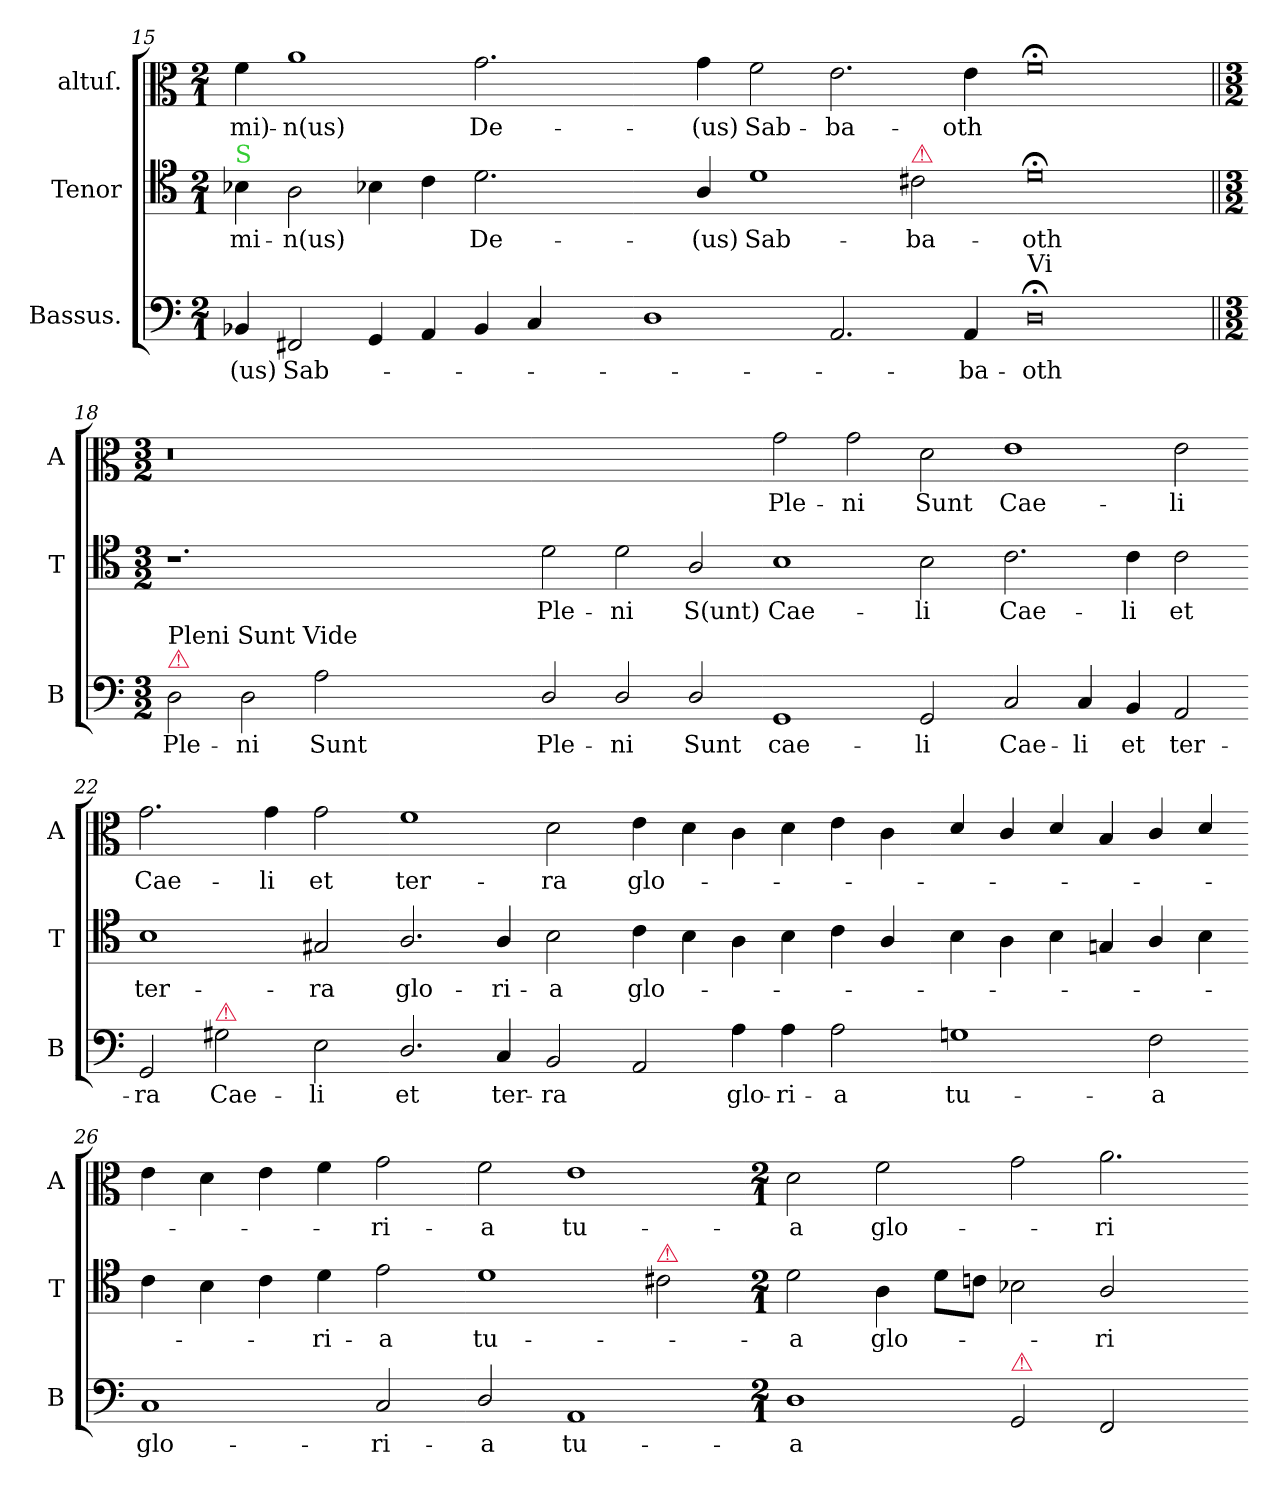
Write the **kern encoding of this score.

**kern	**text	**kern	**text	**kern	**text
*part3	*part3	*part2	*part2	*part1	*part1
*staff3	*staff3	*staff2	*staff2	*staff1	*staff1
*I"Bassus.	*	*I"Tenor	*	*I"altuſ.	*
*I'B	*	*I'T	*	*I'A	*
*clefF4	*	*clefC4	*	*clefC3	*
*k[]	*	*k[]	*	*k[]	*
*M2/1	*	*M2/1	*	*M2/1	*
=15	=15	=15	=15	=15	=15
!	!	!LO:TX:a:color=limegreen:t=S	!	!	!
!	!	!	!	!	!LO:LY:i
4BB-/	-(us)	4B-\	-mi-	4f\	-mi)-
!	!	!	!	!	!LO:LY:i
2FF#X/	Sab-	2A\	-n(us)	1a	-n(us)
4GG/	.	4B-X\	.	.	.
4AA/	.	4c\	.	.	.
!	!	!	!	!	!LO:LY:i
4BB-/	.	2.d\	De-	2.g\	De-
4C/	.	.	.	.	.
4ryy	.	.	.	.	.
=16-	=16-	=16-	=16-	=16-	=16-
1D	.	4ryy	.	4ryy	.
!	!	!	!	!	!LO:LY:i
.	.	4A/	-(us)	4g\	-(us)
.	.	1d	Sab-	2f\	Sab-
2.AA/	.	.	.	2.e\	-ba-
!	!	!LO:TX:a:color=crimson:t=⚠	!	!	!
.	.	2c#X\	-ba-	.	.
4AA/	-ba-	.	.	4e\	-oth
=17-	=17-	=17-	=17-	=17-	=17-
!LO:TX:a:t=Vi	!	!	!	!	!
0D;<;	-oth	0d;<;	-oth	0f;<;	.
=18||	=18||	=18||	=18||	=18||	=18||
*M3/2	*	*M3/2	*	*M3/2	*
!LO:TX:a:color=crimson:t=⚠	!	!	!	!	!
!LO:TX:a:t=Pleni Sunt Vide	!	!	!	!	!
2D\	Ple-	1.r	.	0.r	.
2D\	-ni	.	.	.	.
2A\	Sunt	.	.	.	.
1.ryy	.	1.ryy	.	.	.
=19-	=19-	=19-	=19-	=19-	=19-
!	!LO:LY:i	!	!	!	!
2D/	Ple-	2d\	Ple-	1.ryy	.
!	!LO:LY:i	!	!	!	!
2D/	-ni	2d\	-ni	.	.
!	!LO:LY:i	!	!	!	!
2D/	Sunt	2A/	S(unt)	.	.
=20-	=20-	=20-	=20-	=20-	=20-
1GG	cae-	1B	Cae-	2g\	Ple-
.	.	.	.	2g\	-ni
2GG/	-li	2B\	-li	2d\	Sunt
=21-	=21-	=21-	=21-	=21-	=21-
2C/	Cae-	2.c\	Cae-	1e	Cae-
4C/	-li	.	.	.	.
4BB/	et	4c\	-li	.	.
2AA/	ter-	2c\	et	2e\	-li
=22-	=22-	=22-	=22-	=22-	=22-
2GG/	-ra	1B	ter-	2.g\	Cae-
!LO:TX:a:color=crimson:t=⚠	!	!	!	!	!
!	!LO:LY:i	!	!	!	!
2G#X\	Cae-	.	.	.	.
.	.	.	.	4g\	-li
!	!LO:LY:i	!	!	!	!
2E\	-li	2G#X/	-ra	2g\	et
=23-	=23-	=23-	=23-	=23-	=23-
!	!LO:LY:i	!	!	!	!
2.D/	et	2.A/	glo-	1f	ter-
!	!LO:LY:i	!	!	!	!
4C/	ter-	4A/	-ri-	.	.
!	!LO:LY:i	!	!	!	!
2BB/	-ra	2B\	-a	2d\	-ra
=24-	=24-	=24-	=24-	=24-	=24-
2AA/	.	4c\	glo-	4e\	glo-
.	.	4B\	.	4d\	.
4A\	glo-	4A\	.	4c\	.
4A\	-ri-	4B\	.	4d\	.
2A\	-a	4c\	.	4e\	.
.	.	4A/	.	4c\	.
=25-	=25-	=25-	=25-	=25-	=25-
1Gn	tu-	4B\	.	4d/	.
.	.	4A\	.	4c/	.
.	.	4B\	.	4d/	.
.	.	4Gn/	.	4B/	.
2F\	-a	4A/	.	4c/	.
.	.	4B\	.	4d/	.
=26-	=26-	=26-	=26-	=26-	=26-
!	!LO:LY:i	!	!	!	!
1C	glo-	4c\	.	4e\	.
.	.	4B\	.	4d\	.
.	.	4c\	.	4e\	.
.	.	4d\	-ri-	4f\	.
!	!LO:LY:i	!	!	!	!
2C/	-ri-	2e\	-a	2g\	-ri-
=27-	=27-	=27-	=27-	=27-	=27-
!	!LO:LY:i	!	!	!	!
2D/	-a	1d	tu-	2f\	-a
!	!LO:LY:i	!	!	!	!
1AA	tu-	.	.	1e	tu-
!	!	!LO:TX:a:color=crimson:t=⚠	!	!	!
.	.	2c#X\	.	.	.
=28-	=28-	=28-	=28-	=28-	=28-
*M2/1	*	*M2/1	*	*M2/1	*
!	!LO:LY:i	!	!	!	!
1D	-a	2d\	-a	2d\	-a
.	.	4A\	glo-	2f\	glo-
.	.	8d\L	.	.	.
.	.	8cn\J	.	.	.
!LO:TX:a:color=crimson:t=⚠	!	!	!	!	!
2GG/	.	2B-X\	.	2g\	.
2FF/	.	2A/	ri-	2.a\	-ri-
4ryy	.	4ryy	.	.	.
=-	=-	=-	=-	=-	=-
*-	*-	*-	*-	*-	*-
